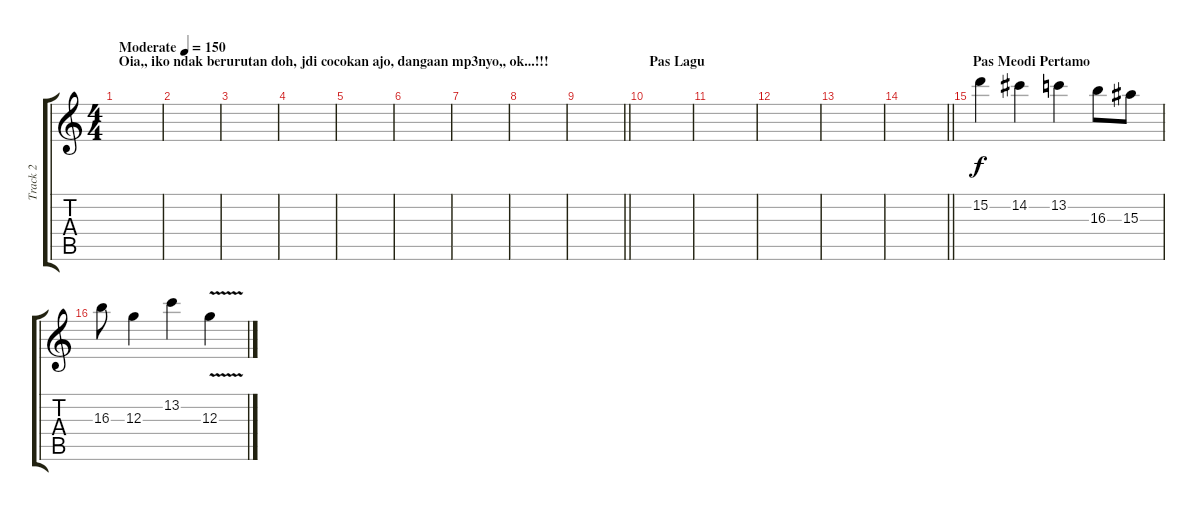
\track ("Track 2" "Track 2") {instrument distortionguitar}
\staff {score tabs}
\tuning (E4 B3 G3 D3 A2 E2) {hide}
\ts (4 4)
\section ("" "Oia,, iko ndak berurutan doh, jdi cocokan ajo, dangaan mp3nyo,, ok...!!!")
\tempo (150 "Moderate")
\clef g2
\ks c
|
|
|
|
|
|
|
|
\barLineRight lightlight
|
\section ("" "Pas Lagu")
|
|
|
|
\barLineRight lightlight
|
\section ("" "Pas Meodi Pertamo")
15.2.4 14.2.4 13.2.4 16.3.8 15.3.8 |
16.3.8 12.3.4 13.2.4 12.3{v}.4
